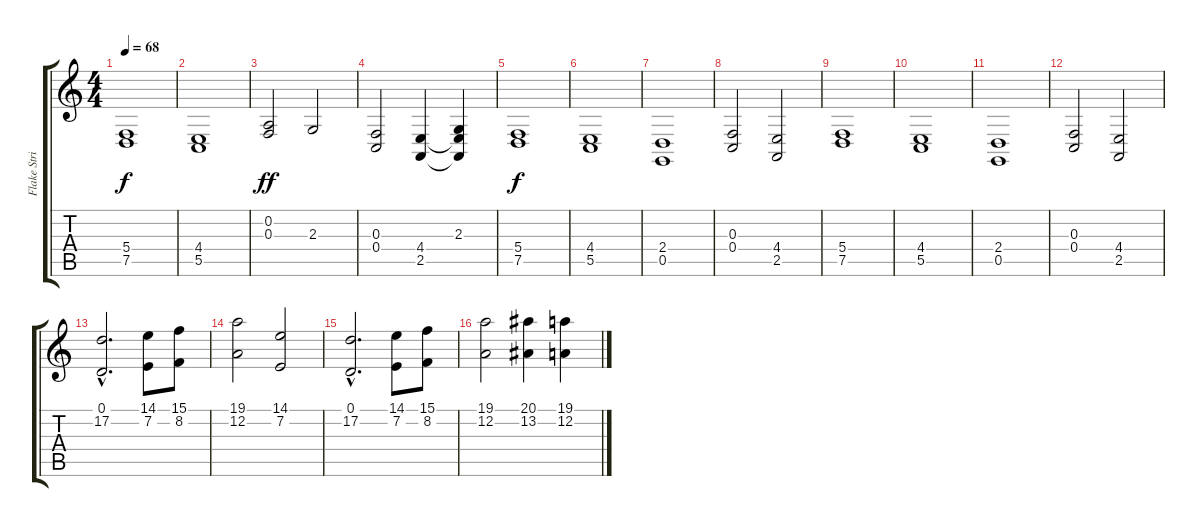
\track ("Flake String 1" "Flake Stri") {instrument stringensemble2}
\staff {score tabs}
\tuning (D4 A3 F3 C3 G2 C2) {hide}
\ts (4 4)
\tempo 68
\clef g2
\ks c
(5.4 7.5).1{dy f} |
(4.4 5.5).1 |
(0.2 0.3).2{dy ff} 2.3.2 |
(0.3 0.4).2 (4.4 2.5).4 (2.3 4.4{t} 2.5{t}).4 |
(5.4 7.5).1{dy f} |
(4.4 5.5).1 |
(2.4 0.5).1 |
(0.3 0.4).2 (4.4 2.5).2 |
(5.4 7.5).1 |
(4.4 5.5).1 |
(2.4 0.5).1 |
(0.3 0.4).2 (4.4 2.5).2 |
(0.1{hac} 17.2{hac}).2{d} (14.1 7.2).8 (15.1 8.2).8 |
(19.1 12.2).2 (14.1 7.2).2 |
(0.1{hac} 17.2{hac}).2{d} (14.1 7.2).8 (15.1 8.2).8 |
(19.1 12.2).2 (20.1 13.2).4 (19.1 12.2).4
